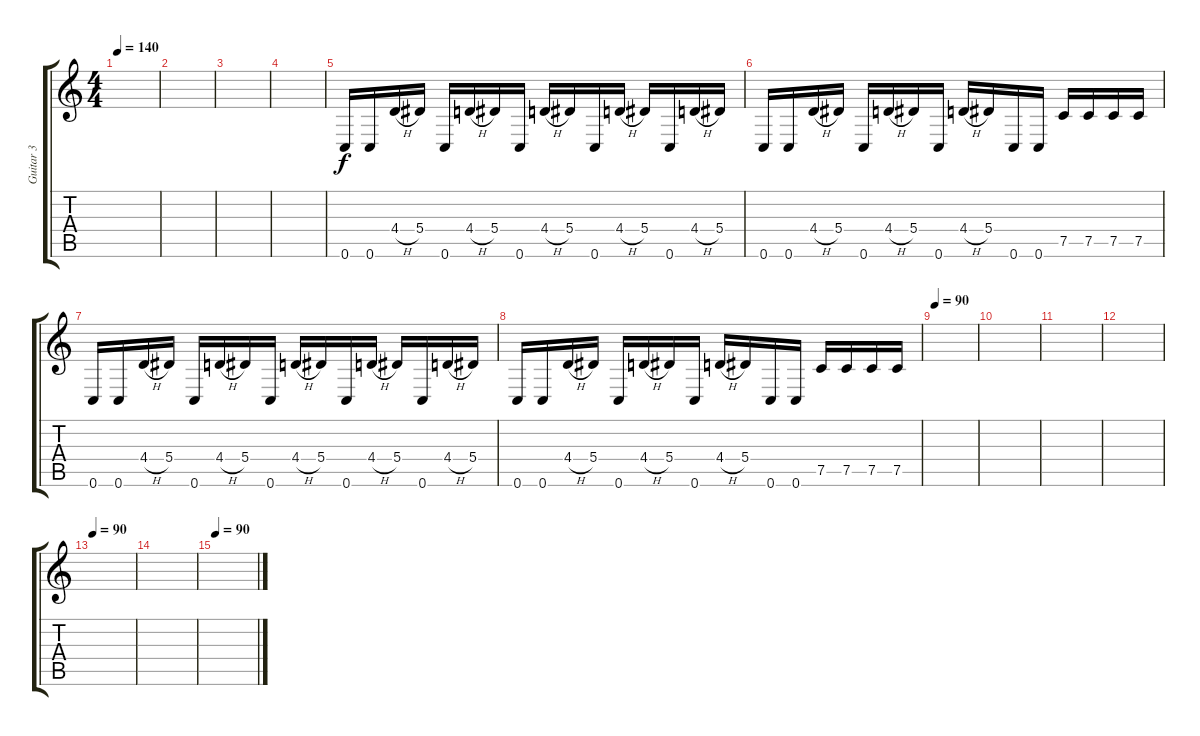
\track ("Guitar 3" "Guitar 3") {instrument overdrivenguitar}
\staff {score tabs}
\tuning (C4 G3 Eb3 Bb2 F2 C2) {hide}
\ts (4 4)
\tempo 140
\clef g2
\ks c
|
|
|
|
0.6.16 0.6.16 4.4{h}.16 5.4.16 0.6.16 4.4{h}.16 5.4.16 0.6.16 4.4{h}.16 5.4.16 0.6.16 4.4{h}.16 5.4.16 0.6.16 4.4{h}.16 5.4.16 |
0.6.16 0.6.16 4.4{h}.16 5.4.16 0.6.16 4.4{h}.16 5.4.16 0.6.16 4.4{h}.16 5.4.16 0.6.16 0.6.16 7.5.16 7.5.16 7.5.16 7.5.16 |
0.6.16 0.6.16 4.4{h}.16 5.4.16 0.6.16 4.4{h}.16 5.4.16 0.6.16 4.4{h}.16 5.4.16 0.6.16 4.4{h}.16 5.4.16 0.6.16 4.4{h}.16 5.4.16 |
0.6.16 0.6.16 4.4{h}.16 5.4.16 0.6.16 4.4{h}.16 5.4.16 0.6.16 4.4{h}.16 5.4.16 0.6.16 0.6.16 7.5.16 7.5.16 7.5.16 7.5.16 |
\tempo 90
|
|
|
|
\tempo 90
|
|
\tempo 90
